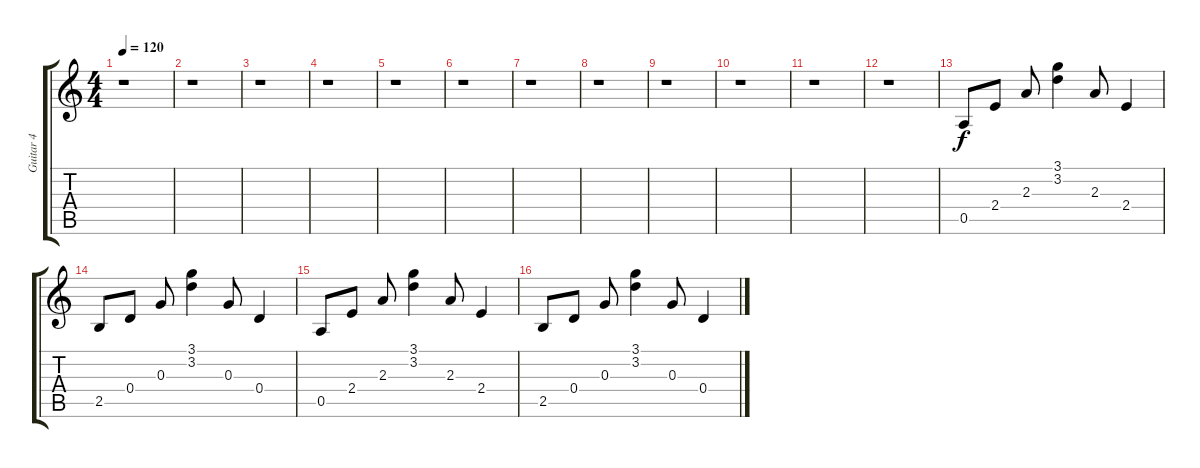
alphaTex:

\track ("Guitar 4" "Guitar 4") {instrument overdrivenguitar}
\staff {score tabs}
\tuning (E4 B3 G3 D3 A2 E2) {hide}
\ts (4 4)
\tempo 120
\clef g2
\ks c
r.1{dy f} |
r.1 |
r.1 |
r.1 |
r.1 |
r.1 |
r.1 |
r.1 |
r.1 |
r.1 |
r.1 |
r.1 |
0.5.8 2.4.8 2.3.8 (3.1 3.2).4 2.3.8 2.4.4 |
2.5.8 0.4.8 0.3.8 (3.1 3.2).4 0.3.8 0.4.4 |
0.5.8 2.4.8 2.3.8 (3.1 3.2).4 2.3.8 2.4.4 |
2.5.8 0.4.8 0.3.8 (3.1 3.2).4 0.3.8 0.4.4
